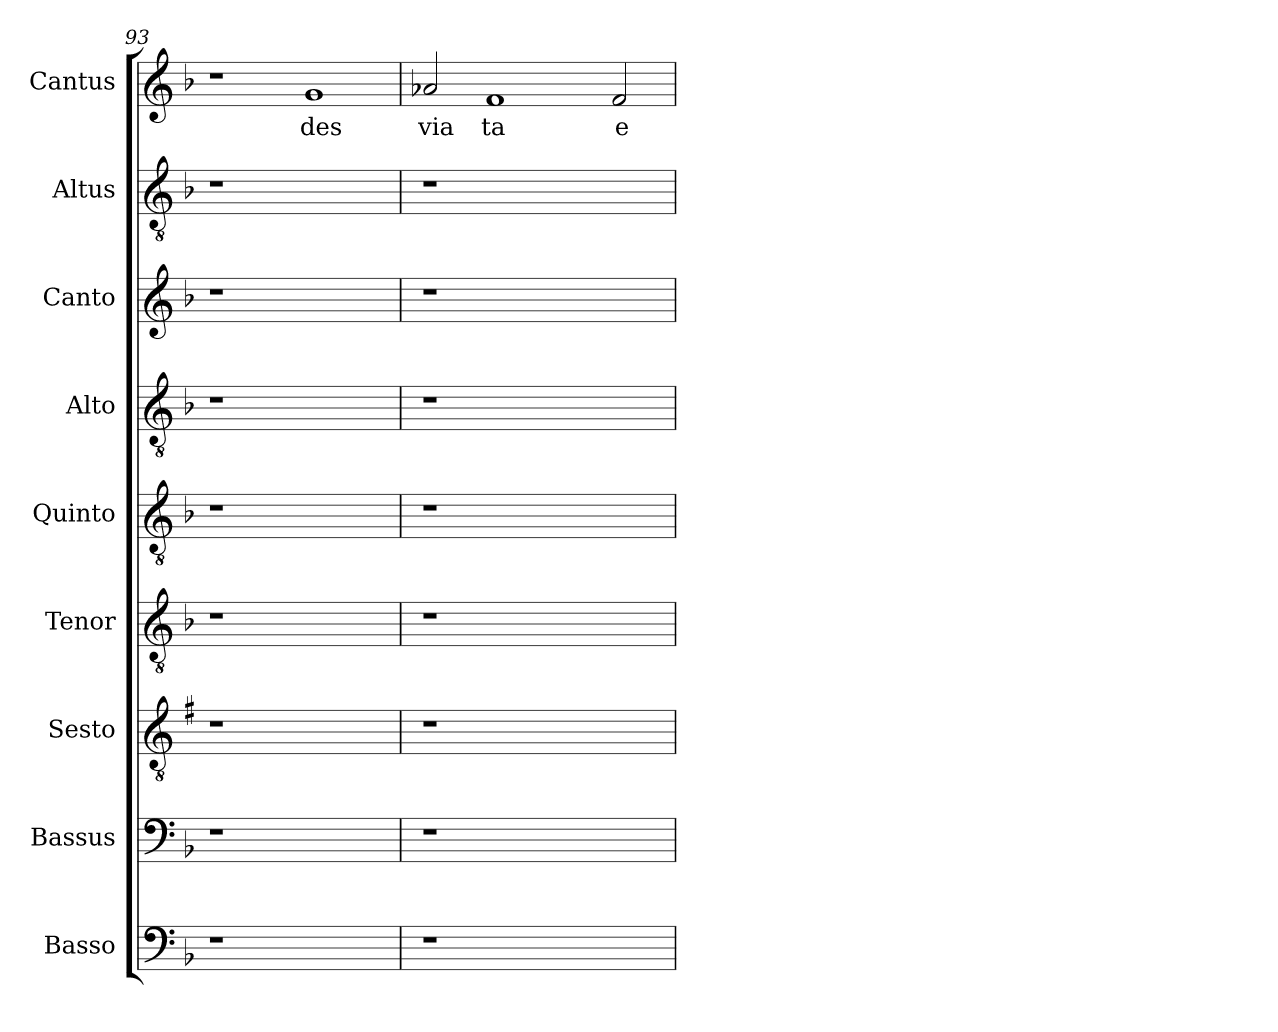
**kern	**kern	**kern	**kern	**kern	**kern	**kern	**kern	**kern	**text
*part9	*part8	*part7	*part6	*part5	*part4	*part3	*part2	*part1	*part1
*staff9	*staff8	*staff7	*staff6	*staff5	*staff4	*staff3	*staff2	*staff1	*staff1
*I"Basso	*I"Bassus	*I"Sesto	*I"Tenor	*I"Quinto	*I"Alto	*I"Canto	*I"Altus	*I"Cantus	*
*	*	*I'Sesto	*I'Tenor	*I'Quinto	*I'Alto	*I'Canto	*I'Altus	*I'Cantus	*
!!LO:LB:g=z
*clefF4	*clefF4	*clefGv2	*clefGv2	*clefGv2	*clefGv2	*clefG2	*clefGv2	*clefG2	*
*k[b-]	*k[b-]	*k[f#]	*k[b-]	*k[b-]	*k[b-]	*k[b-]	*k[b-]	*k[b-]	*
*F:	*F:	*G:	*F:	*F:	*F:	*F:	*F:	*F:	*
=93	=93	=93	=93	=93	=93	=93	=93	=93	=93
1r	1r	1r	1r	1r	1r	1r	1r	1r	.
!	!	!	!	!	!	!	!	!	!LO:LY:b
1ryy	1ryy	1ryy	1ryy	1ryy	1ryy	1ryy	1ryy	1g	des
=94	=94	=94	=94	=94	=94	=94	=94	=94	=94
!	!	!	!	!	!	!	!	!	!LO:LY:b
1r	1r	1r	1r	1r	1r	1r	1r	2a-X/	via
!	!	!	!	!	!	!	!	!	!LO:LY:b
.	.	.	.	.	.	.	.	1f	ta
1ryy	1ryy	1ryy	1ryy	1ryy	1ryy	1ryy	1ryy	.	.
!	!	!	!	!	!	!	!	!	!LO:LY:b
.	.	.	.	.	.	.	.	2f/	e
=	=	=	=	=	=	=	=	=	=
*-	*-	*-	*-	*-	*-	*-	*-	*-	*-
